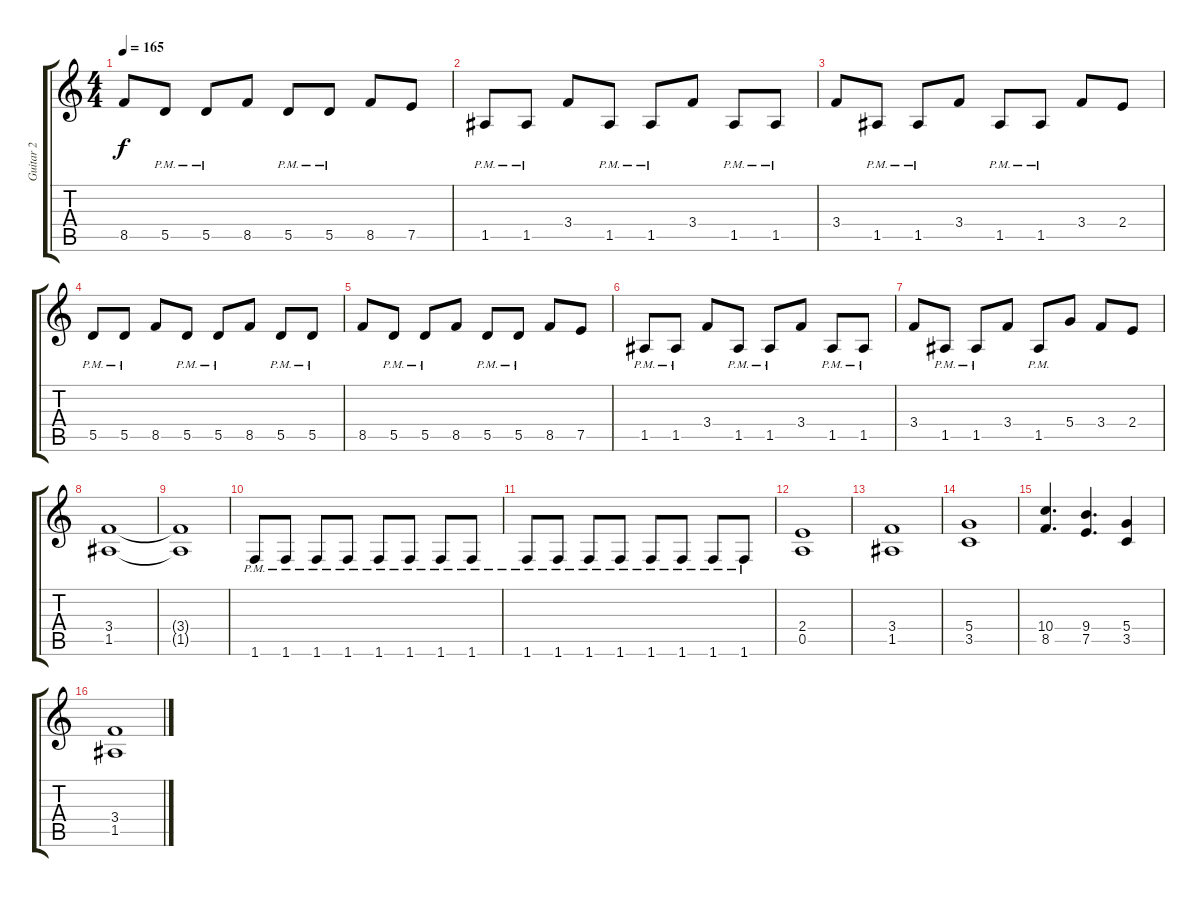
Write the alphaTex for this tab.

\track ("Guitar 2" "Guitar 2") {instrument overdrivenguitar}
\staff {score tabs}
\tuning (E4 B3 G3 D3 A2 E2) {hide}
\ts (4 4)
\tempo 165
\clef g2
\ks c
8.5.8{dy f} 5.5{pm}.8 5.5{pm}.8 8.5.8 5.5{pm}.8 5.5{pm}.8 8.5.8 7.5.8 |
1.5{pm}.8 1.5{pm}.8 3.4.8 1.5{pm}.8 1.5{pm}.8 3.4.8 1.5{pm}.8 1.5{pm}.8 |
3.4.8 1.5{pm}.8 1.5{pm}.8 3.4.8 1.5{pm}.8 1.5{pm}.8 3.4.8 2.4.8 |
5.5{pm}.8 5.5{pm}.8 8.5.8 5.5{pm}.8 5.5{pm}.8 8.5.8 5.5{pm}.8 5.5{pm}.8 |
8.5.8 5.5{pm}.8 5.5{pm}.8 8.5.8 5.5{pm}.8 5.5{pm}.8 8.5.8 7.5.8 |
1.5{pm}.8 1.5{pm}.8 3.4.8 1.5{pm}.8 1.5{pm}.8 3.4.8 1.5{pm}.8 1.5{pm}.8 |
3.4.8 1.5{pm}.8 1.5{pm}.8 3.4.8 1.5{pm}.8 5.4.8 3.4.8 2.4.8 |
(3.4 1.5).1 |
(3.4{t} 1.5{t}).1 |
1.6{pm}.8 1.6{pm}.8 1.6{pm}.8 1.6{pm}.8 1.6{pm}.8 1.6{pm}.8 1.6{pm}.8 1.6{pm}.8 |
1.6{pm}.8 1.6{pm}.8 1.6{pm}.8 1.6{pm}.8 1.6{pm}.8 1.6{pm}.8 1.6{pm}.8 1.6{pm}.8 |
(2.4 0.5).1 |
(3.4 1.5).1 |
(5.4 3.5).1 |
(10.4 8.5).4{d} (9.4 7.5).4{d} (5.4 3.5).4 |
(3.4 1.5).1
